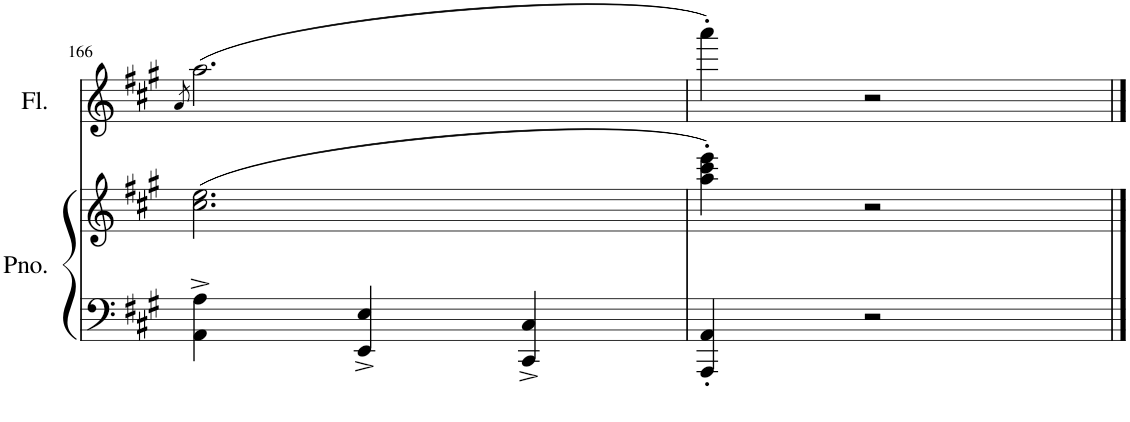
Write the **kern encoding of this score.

**kern	**kern	**kern
*part2	*part2	*part1
*staff3	*staff2	*staff1
*I"Piano	*	*I"Flute
*I'Pno.	*	*I'Fl.
!!LO:PB:g=z
*clefF4	*clefG2	*clefG2
*k[f#c#g#]	*k[f#c#g#]	*k[f#c#g#]
*M3/4	*M3/4	*M3/4
=166	=166	=166
.	.	8qa/
4AA\^ 4A\^	(2.cc#\ 2.ee\	(2.aa\
4EE/^ 4E/^	.	.
4CC#/^ 4C#/^	.	.
=167	=167	=167
4AAA/' 4AA/'	4aa\' 4ccc#\' 4eee\')	4aaa'\)
2r	2r	2r
==	==	==
*-	*-	*-
